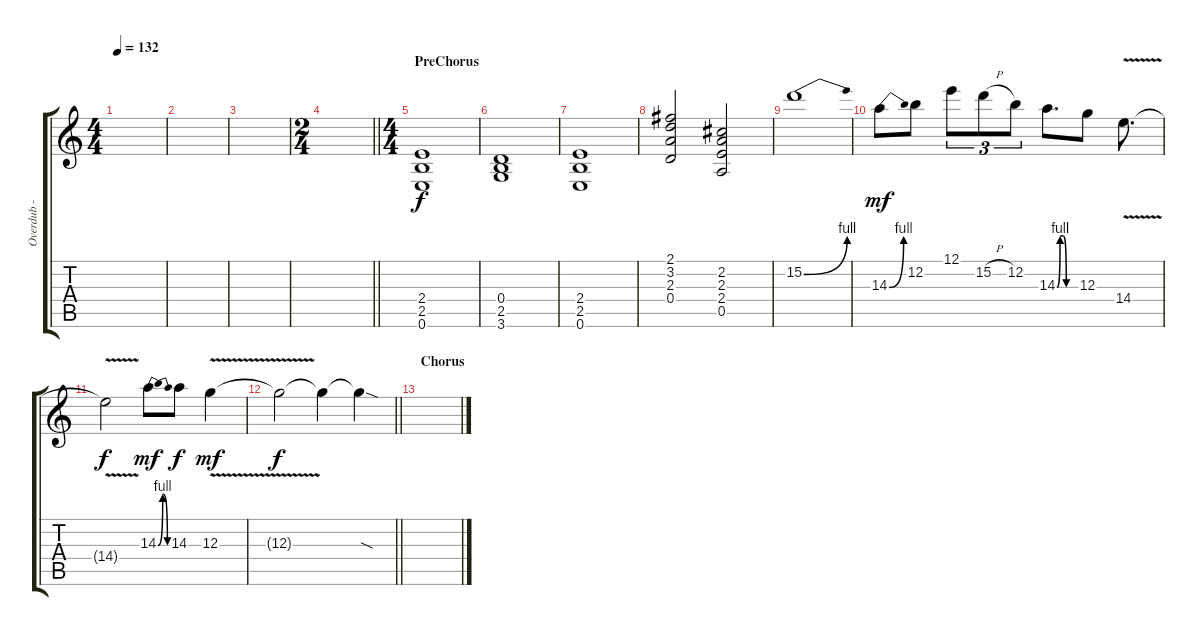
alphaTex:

\track ("Overdub - Solo" "Overdub - ") {instrument distortionguitar}
\staff {score tabs}
\tuning (E4 B3 G3 D3 A2 E2) {hide}
\ts (4 4)
\tempo 132
\clef g2
\ks c
|
|
|
\ts (2 4)
\barLineRight lightlight
|
\ts (4 4)
\section ("" "PreChorus")
(2.4 2.5 0.6).1{dy f volume 10 instrument electricguitarclean} |
(0.4 2.5 3.6).1 |
(2.4 2.5 0.6).1 |
(2.1 3.2 2.3 0.4).2 (2.2 2.3 2.4 0.5).2 |
15.2{be (bend 0 0 60 4)}.1{volume 13 instrument distortionguitar} |
14.3{be (bend 0 0 60 4)}.8{dy mf} 12.2.8 12.1.8{tu (3 2)} 15.2{h}.8{tu (3 2)} 12.2.8{tu (3 2)} 14.3{be (custom 0 0 10 4 20 4 30 0 60 0)}.8{d} 12.3.8 14.4{v}.8{d} |
14.4{t}.2{dy f} 14.3{be (bendrelease 0 0 15 4 46 4 60 0)}.8{dy mf} 14.3.8{dy f} 12.3{v}.4{dy mf} |
\barLineRight lightlight
12.3{t}.2{dy f} 12.3{t}.4 12.3{sod t}.4 |
\section ("" "Chorus")
